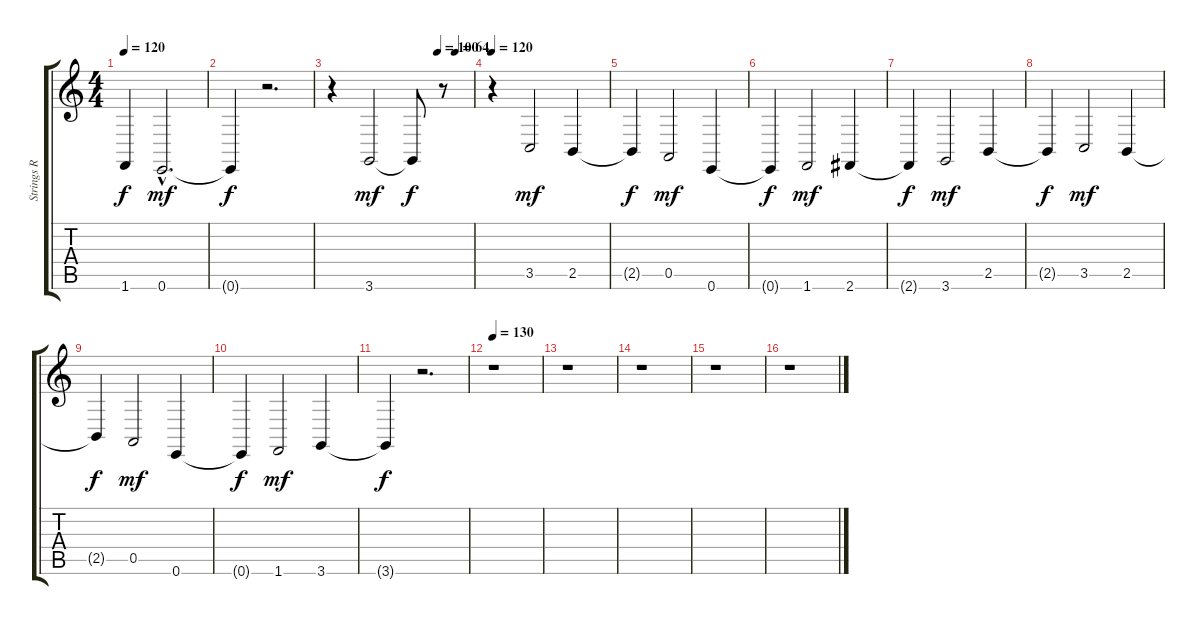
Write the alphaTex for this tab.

\track ("Strings R" "Strings R") {instrument stringensemble1}
\staff {score tabs}
\tuning (E4 B3 G3 D3 A2 E2) {hide}
\ts (4 4)
\tempo 120
\clef g2
\ks c
1.6{t}.4{dy f} 0.6{hac}.2{d dy mf} |
0.6{t}.4{dy f} r.2{d} |
\tempo (100 0.75)
\tempo (64 0.875)
r.4 3.6.2{dy mf} 3.6{t}.8{dy f} r.8 |
\tempo 120
r.4 3.5.2{dy mf} 2.5.4 |
2.5{t}.4{dy f} 0.5.2{dy mf} 0.6.4 |
0.6{t}.4{dy f} 1.6.2{dy mf} 2.6.4 |
2.6{t}.4{dy f} 3.6.2{dy mf} 2.5.4 |
2.5{t}.4{dy f} 3.5.2{dy mf} 2.5.4 |
2.5{t}.4{dy f} 0.5.2{dy mf} 0.6.4 |
0.6{t}.4{dy f} 1.6.2{dy mf} 3.6.4 |
3.6{t}.4{dy f} r.2{d} |
\tempo 130
r.1 |
r.1 |
r.1 |
r.1 |
r.1
